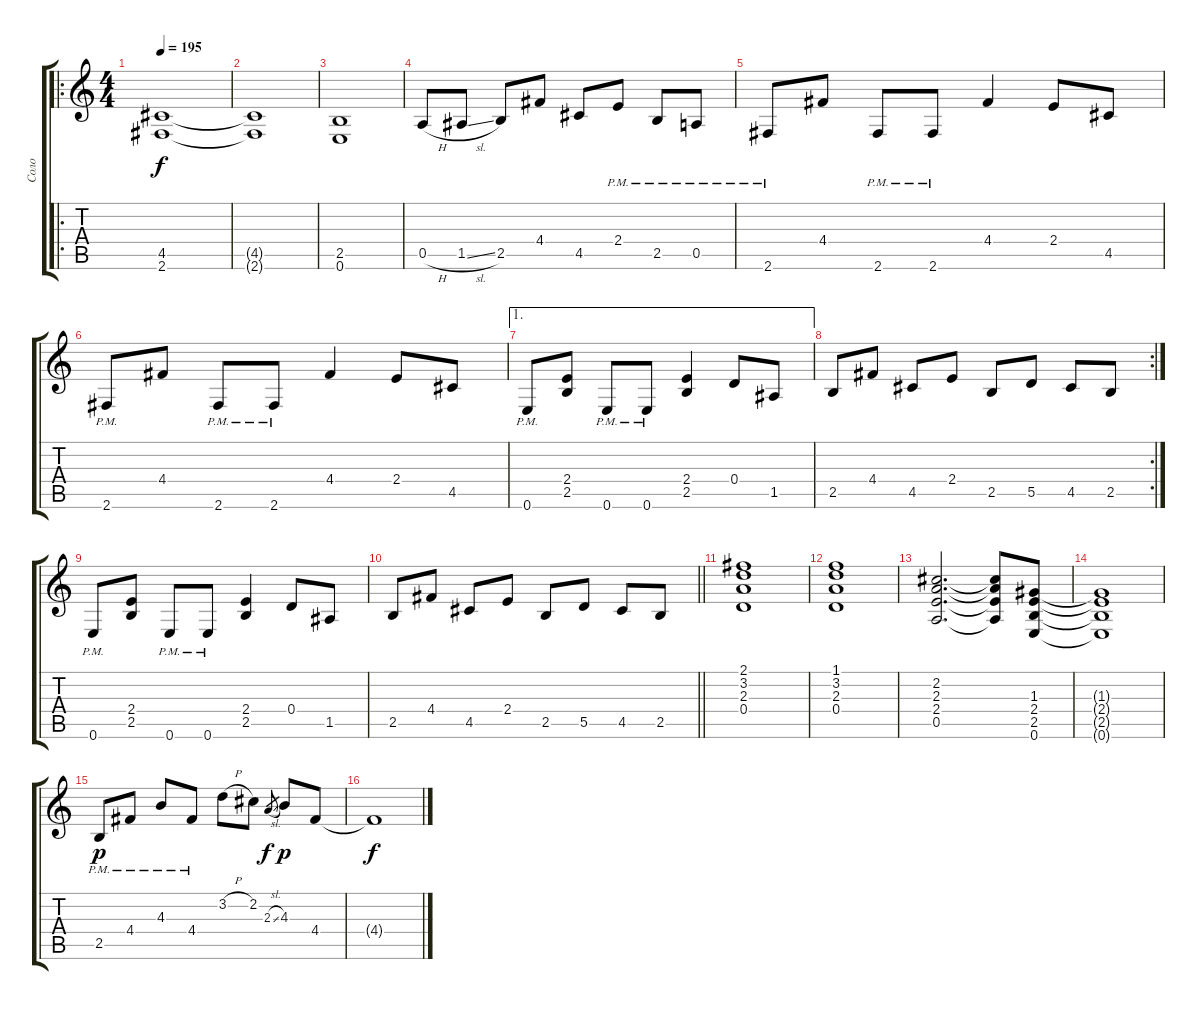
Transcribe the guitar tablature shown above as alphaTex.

\track ("Соло" "Соло") {instrument distortionguitar}
\staff {score tabs}
\tuning (E4 B3 G3 D3 A2 E2) {hide}
\ro
\ts (4 4)
\tempo 195
\clef g2
\ks c
(4.5 2.6).1{dy f} |
(4.5{t} 2.6{t}).1 |
(2.5 0.6).1 |
0.5{h}.8 1.5{sl}.8 2.5.8 4.4.8 4.5.8 2.4{pm}.8 2.5{pm}.8 0.5{pm}.8 |
2.6{pm}.8 4.4.8 2.6{pm}.8 2.6{pm}.8 4.4.4 2.4.8 4.5.8 |
2.6{pm}.8 4.4.8 2.6{pm}.8 2.6{pm}.8 4.4.4 2.4.8 4.5.8 |
\ae 1
0.6{pm}.8 (2.4 2.5).8 0.6{pm}.8 0.6{pm}.8 (2.4 2.5).4 0.4.8 1.5.8 |
\rc 2
2.5.8 4.4.8 4.5.8 2.4.8 2.5.8 5.5.8 4.5.8 2.5.8 |
0.6{pm}.8 (2.4 2.5).8 0.6{pm}.8 0.6{pm}.8 (2.4 2.5).4 0.4.8 1.5.8 |
\barLineRight lightlight
2.5.8 4.4.8 4.5.8 2.4.8 2.5.8 5.5.8 4.5.8 2.5.8 |
(2.1 3.2 2.3 0.4).1 |
(1.1 3.2 2.3 0.4).1 |
(2.2 2.3 2.4 0.5).2{d} (2.2{t} 2.3{t} 2.4{t} 0.5{t}).8 (1.3 2.4 2.5 0.6).8 |
(1.3{t} 2.4{t} 2.5{t} 0.6{t}).1 |
2.5{pm}.8{dy p} 4.4{pm}.8 4.3{pm}.8 4.4{pm}.8 3.2{h}.8 2.2.8 2.3{sl}.8{gr dy f} 4.3.8{dy p} 4.4.8 |
4.4{t}.1{dy f}
